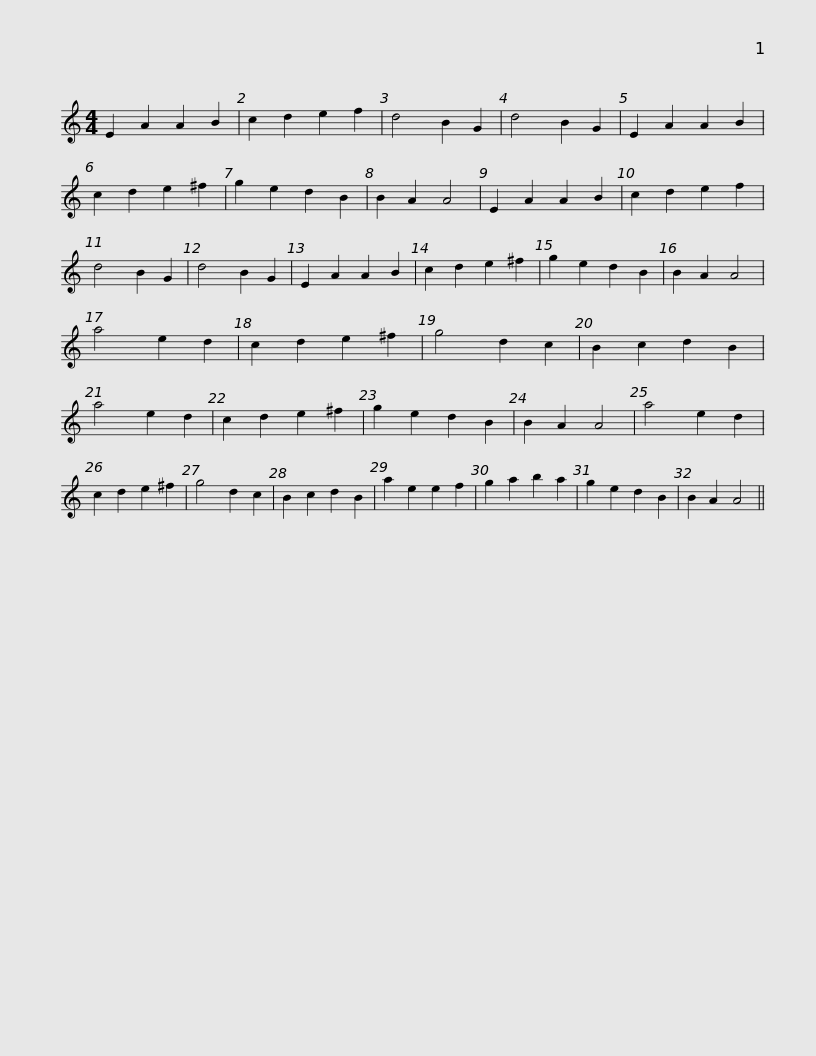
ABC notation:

X:1
L:1/8
M:4/4
I:linebreak $
K:C
V:1 treble
V:1
 E2 A2 A2 B2 | c2 d2 e2 f2 | d4 B2 G2 | d4 B2 G2 | E2 A2 A2 B2 | %5
 c2 d2 e2 ^f2 | g2 e2 d2 B2 | B2 A2 A4 | E2 A2 A2 B2 | c2 d2 e2 f2 | %10
 d4 B2 G2 |$ d4 B2 G2 | E2 A2 A2 B2 | c2 d2 e2 ^f2 | g2 e2 d2 B2 | %15
 B2 A2 A4 | a4 e2 d2 | c2 d2 e2 ^f2 | g4 d2 c2 | B2 c2 d2 B2 | %20
 a4 e2 d2 | c2 d2 e2 ^f2 |$ g2 e2 d2 B2 | B2 A2 A4 | a4 e2 d2 | %25
 c2 d2 e2 ^f2 | g4 d2 c2 | B2 c2 d2 B2 | a2 e2 e2 f2 | g2 a2 b2 a2 | %30
 g2 e2 d2 B2 | B2 A2 A4 || %32
